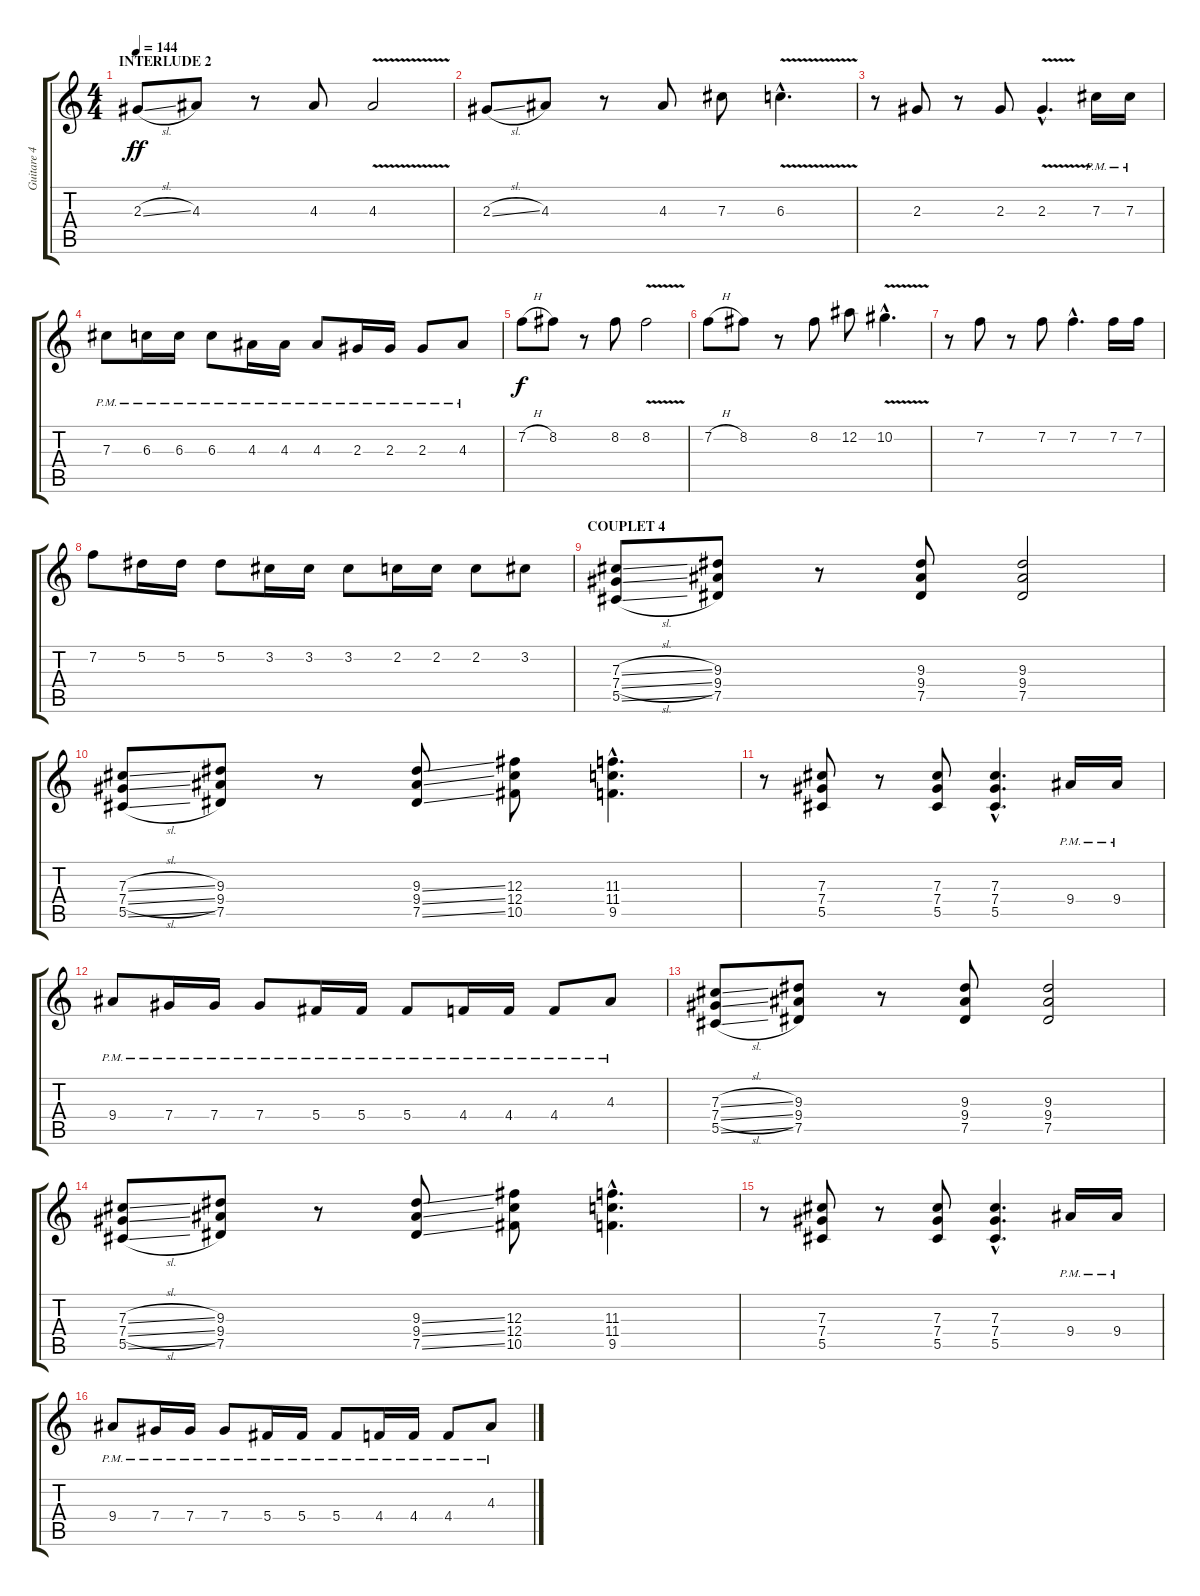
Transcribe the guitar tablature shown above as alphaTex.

\track ("Guitare 4 ( Electrique )" "Guitare 4 ") {instrument distortionguitar}
\staff {score tabs}
\tuning (Eb4 Bb3 Gb3 Db3 Ab2 Eb2) {hide}
\ts (4 4)
\section ("" "INTERLUDE 2")
\tempo 144
\clef g2
\ks c
2.3{sl}.8{dy ff} 4.3.8 r.8 4.3.8 4.3{v}.2 |
2.3{sl}.8 4.3.8 r.8 4.3.8 7.3.8 6.3{v hac}.4{d} |
r.8 2.3.8 r.8 2.3.8 2.3{v hac}.4{d} 7.3{pm}.16 7.3{pm}.16 |
7.3{pm}.8 6.3{pm}.16 6.3{pm}.16 6.3{pm}.8 4.3{pm}.16 4.3{pm}.16 4.3{pm}.8 2.3{pm}.16 2.3{pm}.16 2.3{pm}.8 4.3{pm}.8 |
7.2{h}.8{dy f} 8.2.8 r.8 8.2.8 8.2{v}.2 |
7.2{h}.8 8.2.8 r.8 8.2.8 12.2.8 10.2{v hac}.4{d} |
r.8 7.2.8 r.8 7.2.8 7.2{hac}.4{d} 7.2.16 7.2.16 |
7.2.8 5.2.16 5.2.16 5.2.8 3.2.16 3.2.16 3.2.8 2.2.16 2.2.16 2.2.8 3.2.8 |
\section ("" "COUPLET 4")
(7.3{sl} 7.4{sl} 5.5{sl}).8 (9.3 9.4 7.5).8 r.8 (9.3 9.4 7.5).8 (9.3 9.4 7.5).2 |
(7.3{sl} 7.4{sl} 5.5{sl}).8 (9.3 9.4 7.5).8 r.8 (9.3{ss} 9.4{ss} 7.5{ss}).8 (12.3 12.4 10.5).8 (11.3{hac} 11.4{hac} 9.5{hac}).4{d} |
r.8 (7.3 7.4 5.5).8 r.8 (7.3 7.4 5.5).8 (7.3{hac} 7.4{hac} 5.5{hac}).4{d} 9.4{pm}.16 9.4{pm}.16 |
9.4{pm}.8 7.4{pm}.16 7.4{pm}.16 7.4{pm}.8 5.4{pm}.16 5.4{pm}.16 5.4{pm}.8 4.4{pm}.16 4.4{pm}.16 4.4{pm}.8 4.3{pm}.8 |
(7.3{sl} 7.4{sl} 5.5{sl}).8 (9.3 9.4 7.5).8 r.8 (9.3 9.4 7.5).8 (9.3 9.4 7.5).2 |
(7.3{sl} 7.4{sl} 5.5{sl}).8 (9.3 9.4 7.5).8 r.8 (9.3{ss} 9.4{ss} 7.5{ss}).8 (12.3 12.4 10.5).8 (11.3{hac} 11.4{hac} 9.5{hac}).4{d} |
r.8 (7.3 7.4 5.5).8 r.8 (7.3 7.4 5.5).8 (7.3{hac} 7.4{hac} 5.5{hac}).4{d} 9.4{pm}.16 9.4{pm}.16 |
9.4{pm}.8 7.4{pm}.16 7.4{pm}.16 7.4{pm}.8 5.4{pm}.16 5.4{pm}.16 5.4{pm}.8 4.4{pm}.16 4.4{pm}.16 4.4{pm}.8 4.3{pm}.8
